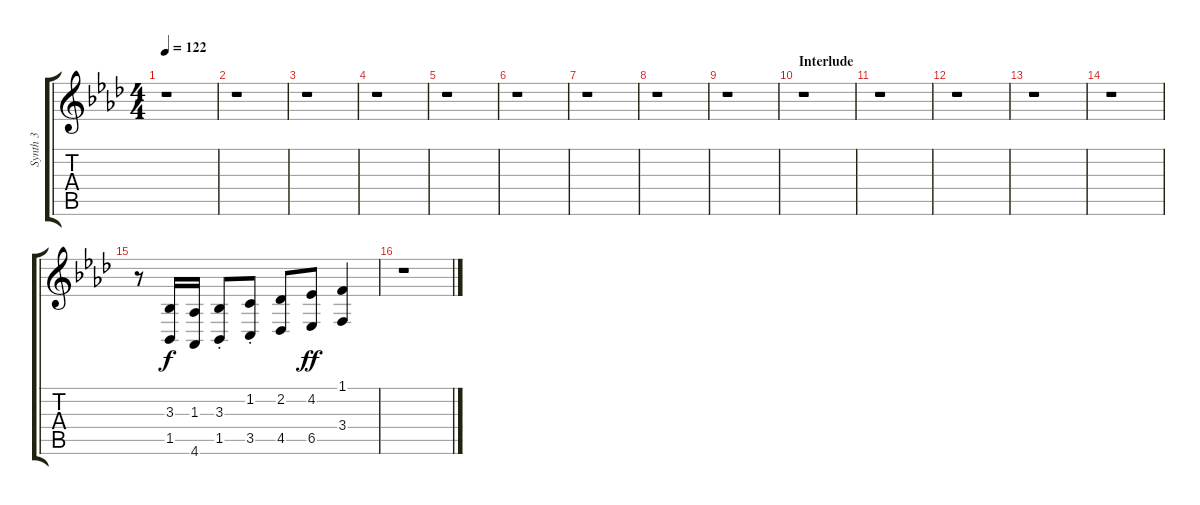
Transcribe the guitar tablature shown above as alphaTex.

\track ("Synth 3" "Synth 3") {instrument stringensemble1}
\staff {score tabs}
\tuning (E4 B3 G3 D3 A2 E2) {hide}
\ts (4 4)
\tempo 122
\clef g2
\ks ab
r.1{dy f} |
r.1 |
r.1 |
r.1 |
r.1 |
r.1 |
r.1 |
r.1 |
r.1 |
\section ("" "Interlude")
r.1 |
r.1 |
r.1 |
r.1 |
r.1 |
r.8 (3.3 1.5).16 (1.3 4.6).16 (3.3{st} 1.5{st}).8 (1.2{st} 3.5{st}).8 (2.2 4.5).8 (4.2 6.5).8{dy ff} (1.1 3.4).4 |
r.1
